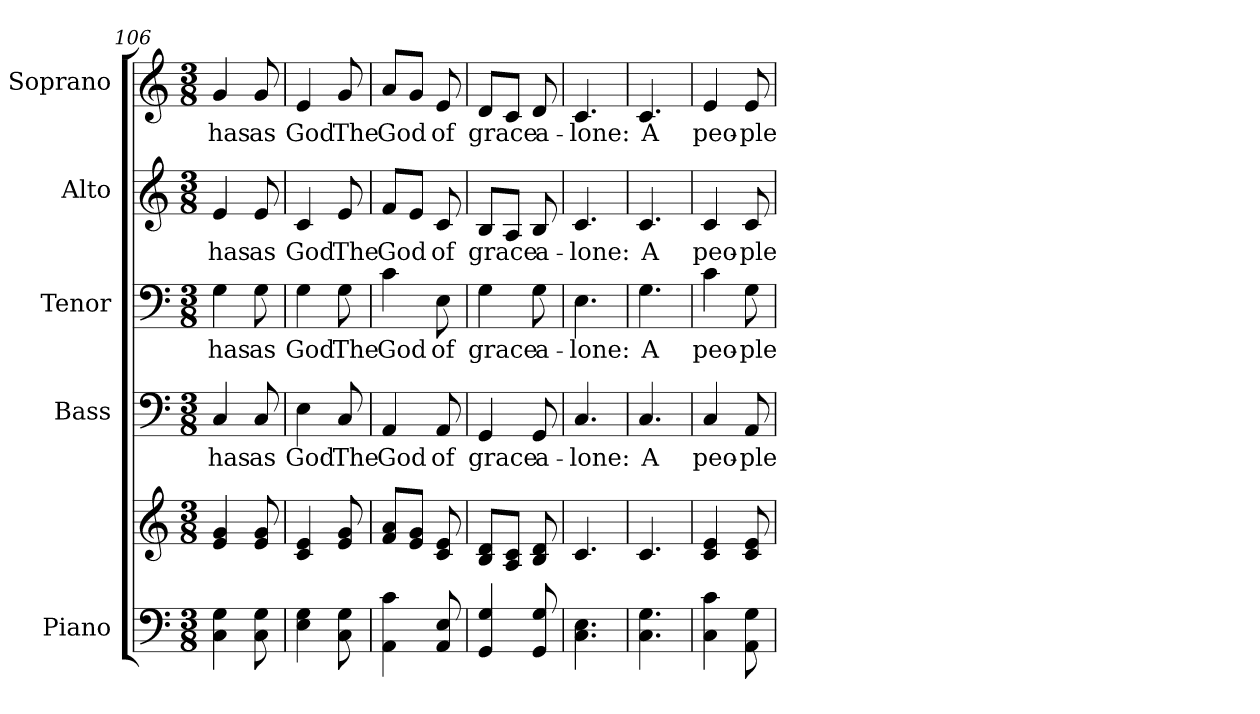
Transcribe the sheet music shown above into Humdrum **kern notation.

**kern	**kern	**kern	**text	**kern	**text	**kern	**text	**kern	**text
*part5	*part5	*part4	*part4	*part3	*part3	*part2	*part2	*part1	*part1
*staff6	*staff5	*staff4	*staff4	*staff3	*staff3	*staff2	*staff2	*staff1	*staff1
*I"Piano	*	*I"Bass	*	*I"Tenor	*	*I"Alto	*	*I"Soprano	*
*I'Pno.	*	*I'B.	*	*I'T.	*	*I'A.	*	*I'S.	*
!!LO:PB:g=z
*clefF4	*clefG2	*clefF4	*	*clefF4	*	*clefG2	*	*clefG2	*
*k[]	*k[]	*k[]	*	*k[]	*	*k[]	*	*k[]	*
*C:	*C:	*C:	*	*C:	*	*C:	*	*C:	*
*M3/8	*M3/8	*M3/8	*	*M3/8	*	*M3/8	*	*M3/8	*
=106	=106	=106	=106	=106	=106	=106	=106	=106	=106
!	!	!	!LO:LY:b:color=#000000	!	!	!	!	!	!
!	!	!	!	!	!LO:LY:b:color=#000000	!	!	!	!
!	!	!	!	!	!	!	!LO:LY:b:color=#000000	!	!
!	!	!	!	!	!	!	!	!	!LO:LY:b:color=#000000
4Ci\ 4Gi	4ei/ 4gi	4Ci/	has	4Gi\	has	4ei/	has	4gi/	has
!	!	!	!LO:LY:b:color=#000000	!	!	!	!	!	!
!	!	!	!	!	!LO:LY:b:color=#000000	!	!	!	!
!	!	!	!	!	!	!	!LO:LY:b:color=#000000	!	!
!	!	!	!	!	!	!	!	!	!LO:LY:b:color=#000000
8Ci\ 8Gi	8ei/ 8gi	8Ci/	as	8Gi\	as	8ei/	as	8gi/	as
=107	=107	=107	=107	=107	=107	=107	=107	=107	=107
!	!	!	!LO:LY:b:color=#000000	!	!	!	!	!	!
!	!	!	!	!	!LO:LY:b:color=#000000	!	!	!	!
!	!	!	!	!	!	!	!LO:LY:b:color=#000000	!	!
!	!	!	!	!	!	!	!	!	!LO:LY:b:color=#000000
4Ei\ 4Gi	4ci/ 4ei	4Ei\	God	4Gi\	God	4ci/	God	4ei/	God
!	!	!	!LO:LY:b:color=#000000	!	!	!	!	!	!
!	!	!	!	!	!LO:LY:b:color=#000000	!	!	!	!
!	!	!	!	!	!	!	!LO:LY:b:color=#000000	!	!
!	!	!	!	!	!	!	!	!	!LO:LY:b:color=#000000
8Ci\ 8Gi	8ei/ 8gi	8Ci/	The	8Gi\	The	8ei/	The	8gi/	The
=108	=108	=108	=108	=108	=108	=108	=108	=108	=108
!	!	!	!LO:LY:b:color=#000000	!	!	!	!	!	!
!	!	!	!	!	!LO:LY:b:color=#000000	!	!	!	!
!	!	!	!	!	!	!	!LO:LY:b:color=#000000	!	!
!	!	!	!	!	!	!	!	!	!LO:LY:b:color=#000000
4AAi\ 4ci	8fi/ 8aiL	4AAi/	God	4ci\	God	8fi/L	God	8ai/L	God
.	8ei/ 8giJ	.	.	.	.	8ei/J	.	8gi/J	.
!	!	!	!LO:LY:b:color=#000000	!	!	!	!	!	!
!	!	!	!	!	!LO:LY:b:color=#000000	!	!	!	!
!	!	!	!	!	!	!	!LO:LY:b:color=#000000	!	!
!	!	!	!	!	!	!	!	!	!LO:LY:b:color=#000000
8AAi/ 8Ei	8ci/ 8ei	8AAi/	of	8Ei\	of	8ci/	of	8ei/	of
=109	=109	=109	=109	=109	=109	=109	=109	=109	=109
!	!	!	!LO:LY:b:color=#000000	!	!	!	!	!	!
!	!	!	!	!	!LO:LY:b:color=#000000	!	!	!	!
!	!	!	!	!	!	!	!LO:LY:b:color=#000000	!	!
!	!	!	!	!	!	!	!	!	!LO:LY:b:color=#000000
4GGi/ 4Gi	8Bi/ 8diL	4GGi/	grace	4Gi\	grace	8Bi/L	grace	8di/L	grace
.	8Ai/ 8ciJ	.	.	.	.	8Ai/J	.	8ci/J	.
!	!	!	!LO:LY:b:color=#000000	!	!	!	!	!	!
!	!	!	!	!	!LO:LY:b:color=#000000	!	!	!	!
!	!	!	!	!	!	!	!LO:LY:b:color=#000000	!	!
!	!	!	!	!	!	!	!	!	!LO:LY:b:color=#000000
8GGi/ 8Gi	8Bi/ 8di	8GGi/	a-	8Gi\	a-	8Bi/	a-	8di/	a-
=110	=110	=110	=110	=110	=110	=110	=110	=110	=110
!	!	!	!LO:LY:b:color=#000000	!	!	!	!	!	!
!	!	!	!	!	!LO:LY:b:color=#000000	!	!	!	!
!	!	!	!	!	!	!	!LO:LY:b:color=#000000	!	!
!	!	!	!	!	!	!	!	!	!LO:LY:b:color=#000000
4.Ci\ 4.Ei	4.ci/	4.Ci/	-lone:	4.Ei\	-lone:	4.ci/	-lone:	4.ci/	-lone:
=111	=111	=111	=111	=111	=111	=111	=111	=111	=111
!	!	!	!LO:LY:b:color=#000000	!	!	!	!	!	!
!	!	!	!	!	!LO:LY:b:color=#000000	!	!	!	!
!	!	!	!	!	!	!	!LO:LY:b:color=#000000	!	!
!	!	!	!	!	!	!	!	!	!LO:LY:b:color=#000000
4.Ci\ 4.Gi	4.ci/	4.Ci/	A	4.Gi\	A	4.ci/	A	4.ci/	A
=112	=112	=112	=112	=112	=112	=112	=112	=112	=112
!	!	!	!LO:LY:b:color=#000000	!	!	!	!	!	!
!	!	!	!	!	!LO:LY:b:color=#000000	!	!	!	!
!	!	!	!	!	!	!	!LO:LY:b:color=#000000	!	!
!	!	!	!	!	!	!	!	!	!LO:LY:b:color=#000000
4Ci\ 4ci	4ci/ 4ei	4Ci/	peo-	4ci\	peo-	4ci/	peo-	4ei/	peo-
!	!	!	!LO:LY:b:color=#000000	!	!	!	!	!	!
!	!	!	!	!	!LO:LY:b:color=#000000	!	!	!	!
!	!	!	!	!	!	!	!LO:LY:b:color=#000000	!	!
!	!	!	!	!	!	!	!	!	!LO:LY:b:color=#000000
8AAi\ 8Gi	8ci/ 8ei	8AAi/	-ple	8Gi\	-ple	8ci/	-ple	8ei/	-ple
=	=	=	=	=	=	=	=	=	=
*-	*-	*-	*-	*-	*-	*-	*-	*-	*-
